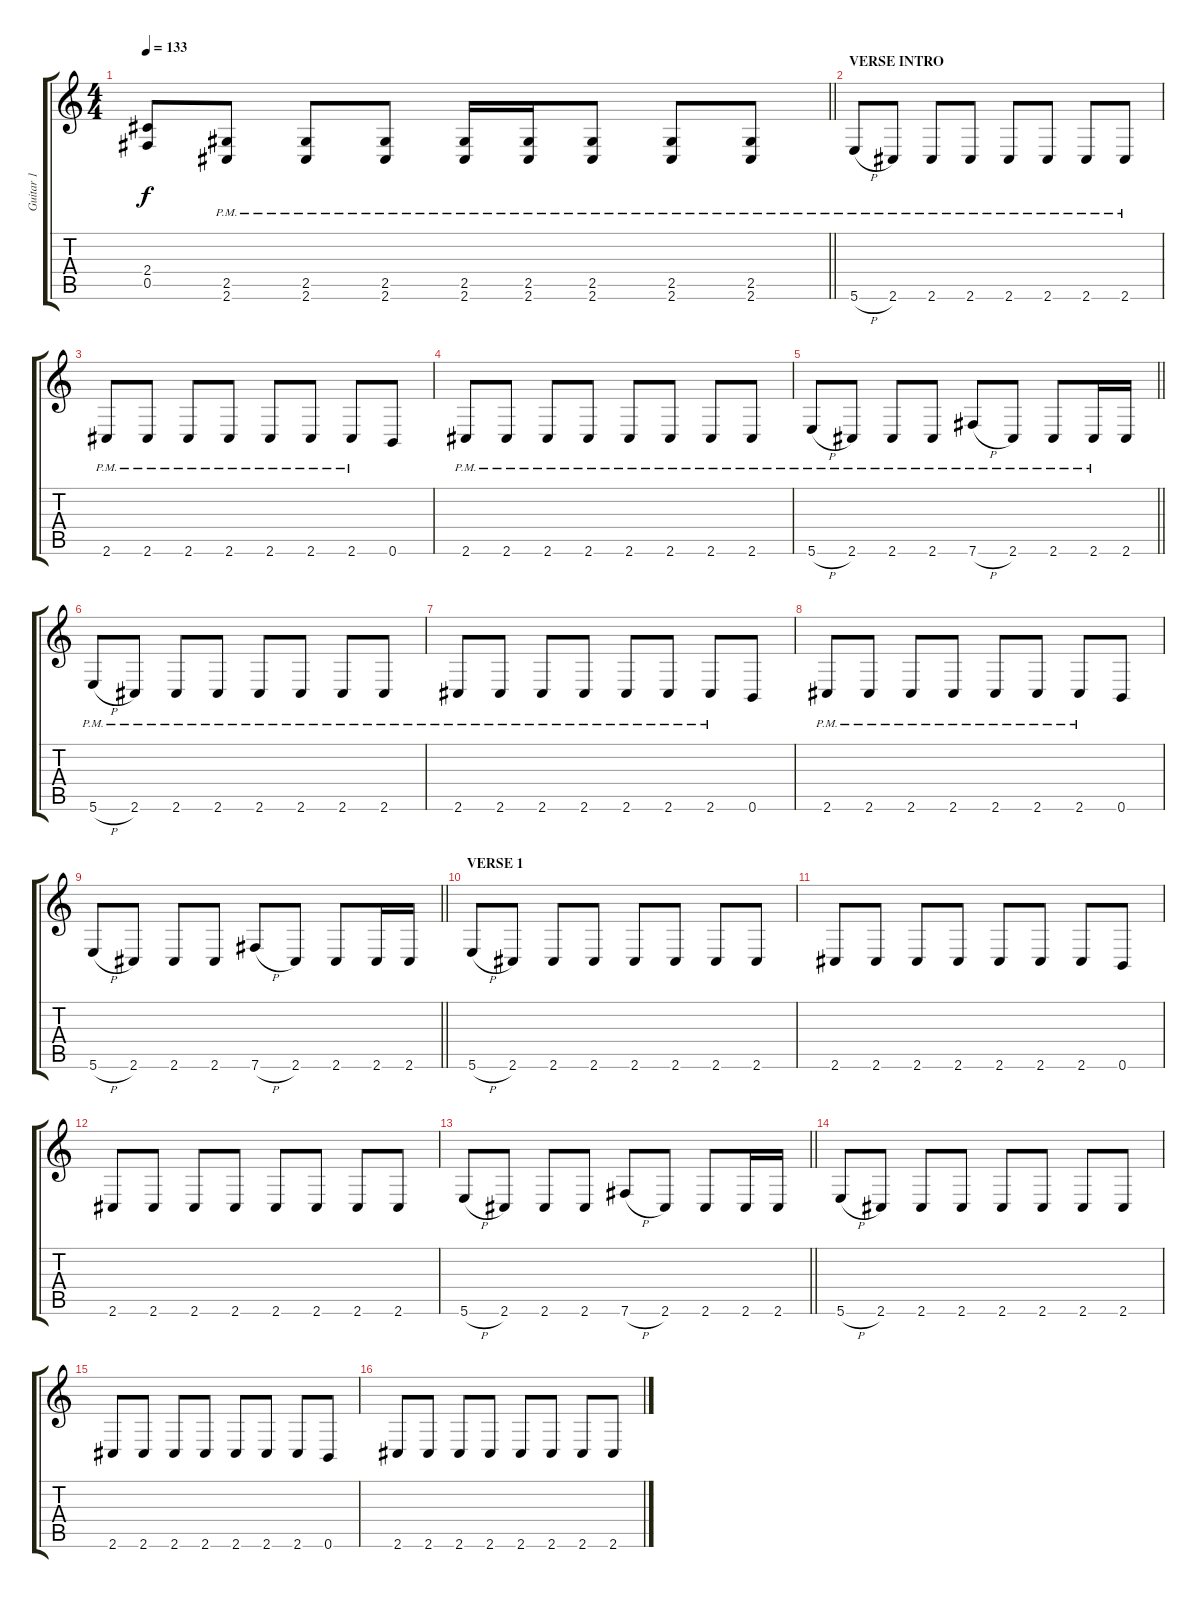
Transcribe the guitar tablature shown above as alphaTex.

\track ("Guitar 1" "Guitar 1") {instrument distortionguitar}
\staff {score tabs}
\tuning (Db4 Ab3 E3 B2 Gb2 B1) {hide}
\ts (4 4)
\tempo 133
\clef g2
\barLineRight lightlight
\ks c
(2.4 0.5).8{dy f} (2.5{pm} 2.6{pm}).8 (2.5{pm} 2.6{pm}).8 (2.5{pm} 2.6{pm}).8 (2.5{pm} 2.6{pm}).16 (2.5{pm} 2.6{pm}).16 (2.5{pm} 2.6{pm}).8 (2.5{pm} 2.6{pm}).8 (2.5{pm} 2.6{pm}).8 |
\section ("" "VERSE INTRO")
5.6{h pm}.8{balance 8} 2.6{pm}.8 2.6{pm}.8 2.6{pm}.8 2.6{pm}.8 2.6{pm}.8 2.6{pm}.8 2.6{pm}.8 |
2.6{pm}.8 2.6{pm}.8 2.6{pm}.8 2.6{pm}.8 2.6{pm}.8 2.6{pm}.8 2.6{pm}.8 0.6.8 |
2.6{pm}.8 2.6{pm}.8 2.6{pm}.8 2.6{pm}.8 2.6{pm}.8 2.6{pm}.8 2.6{pm}.8 2.6{pm}.8 |
\barLineRight lightlight
5.6{h pm}.8 2.6{pm}.8 2.6{pm}.8 2.6{pm}.8 7.6{h pm}.8 2.6{pm}.8 2.6{pm}.8 2.6{pm}.16 2.6.16 |
5.6{h pm}.8 2.6{pm}.8 2.6{pm}.8 2.6{pm}.8 2.6{pm}.8 2.6{pm}.8 2.6{pm}.8 2.6{pm}.8 |
2.6{pm}.8 2.6{pm}.8 2.6{pm}.8 2.6{pm}.8 2.6{pm}.8 2.6{pm}.8 2.6{pm}.8 0.6.8 |
2.6{pm}.8 2.6{pm}.8 2.6{pm}.8 2.6{pm}.8 2.6{pm}.8 2.6{pm}.8 2.6{pm}.8 0.6.8 |
\barLineRight lightlight
5.6{h}.8 2.6.8 2.6.8 2.6.8 7.6{h}.8 2.6.8 2.6.8 2.6.16 2.6.16 |
\section ("" "VERSE 1")
5.6{h}.8 2.6.8 2.6.8 2.6.8 2.6.8 2.6.8 2.6.8 2.6.8 |
2.6.8 2.6.8 2.6.8 2.6.8 2.6.8 2.6.8 2.6.8 0.6.8 |
2.6.8 2.6.8 2.6.8 2.6.8 2.6.8 2.6.8 2.6.8 2.6.8 |
\barLineRight lightlight
5.6{h}.8 2.6.8 2.6.8 2.6.8 7.6{h}.8 2.6.8 2.6.8 2.6.16 2.6.16 |
5.6{h}.8 2.6.8 2.6.8 2.6.8 2.6.8 2.6.8 2.6.8 2.6.8 |
2.6.8 2.6.8 2.6.8 2.6.8 2.6.8 2.6.8 2.6.8 0.6.8 |
2.6.8 2.6.8 2.6.8 2.6.8 2.6.8 2.6.8 2.6.8 2.6.8
